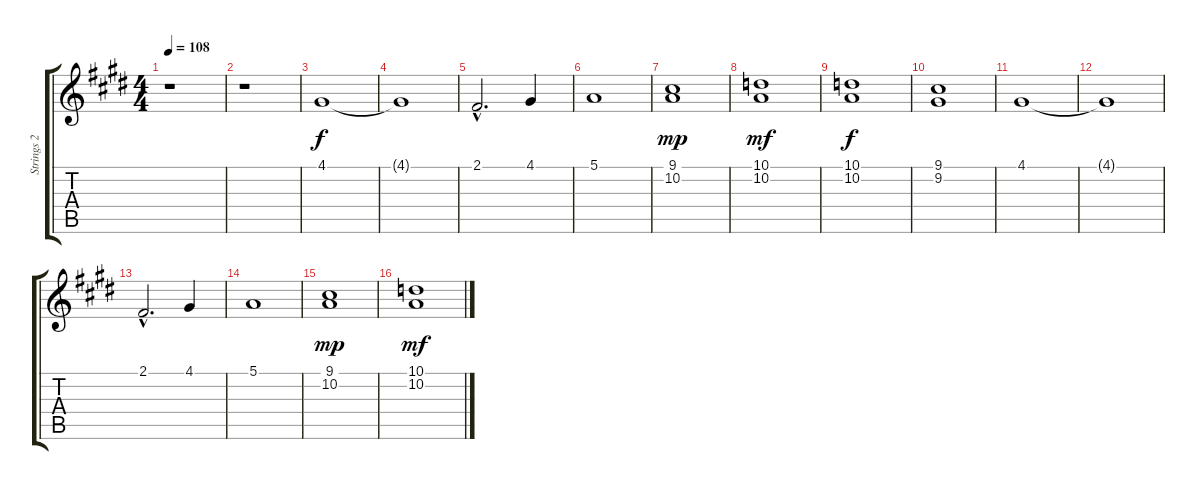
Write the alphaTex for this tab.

\track ("Strings 2" "Strings 2") {instrument stringensemble1}
\staff {score tabs}
\tuning (E4 B3 G3 D3 A2 E2) {hide}
\ts (4 4)
\tempo 108
\clef g2
\ks c#minor
r.1{dy f} |
r.1 |
4.1.1{balance 1} |
4.1{t}.1 |
2.1{hac}.2{d balance 3} 4.1.4 |
5.1.1 |
(9.1 10.2).1{dy mp} |
(10.1 10.2).1{dy mf} |
(10.1 10.2).1{dy f} |
(9.1 9.2).1 |
4.1.1 |
4.1{t}.1 |
2.1{hac}.2{d} 4.1.4 |
5.1.1 |
(9.1 10.2).1{dy mp} |
(10.1 10.2).1{dy mf}
